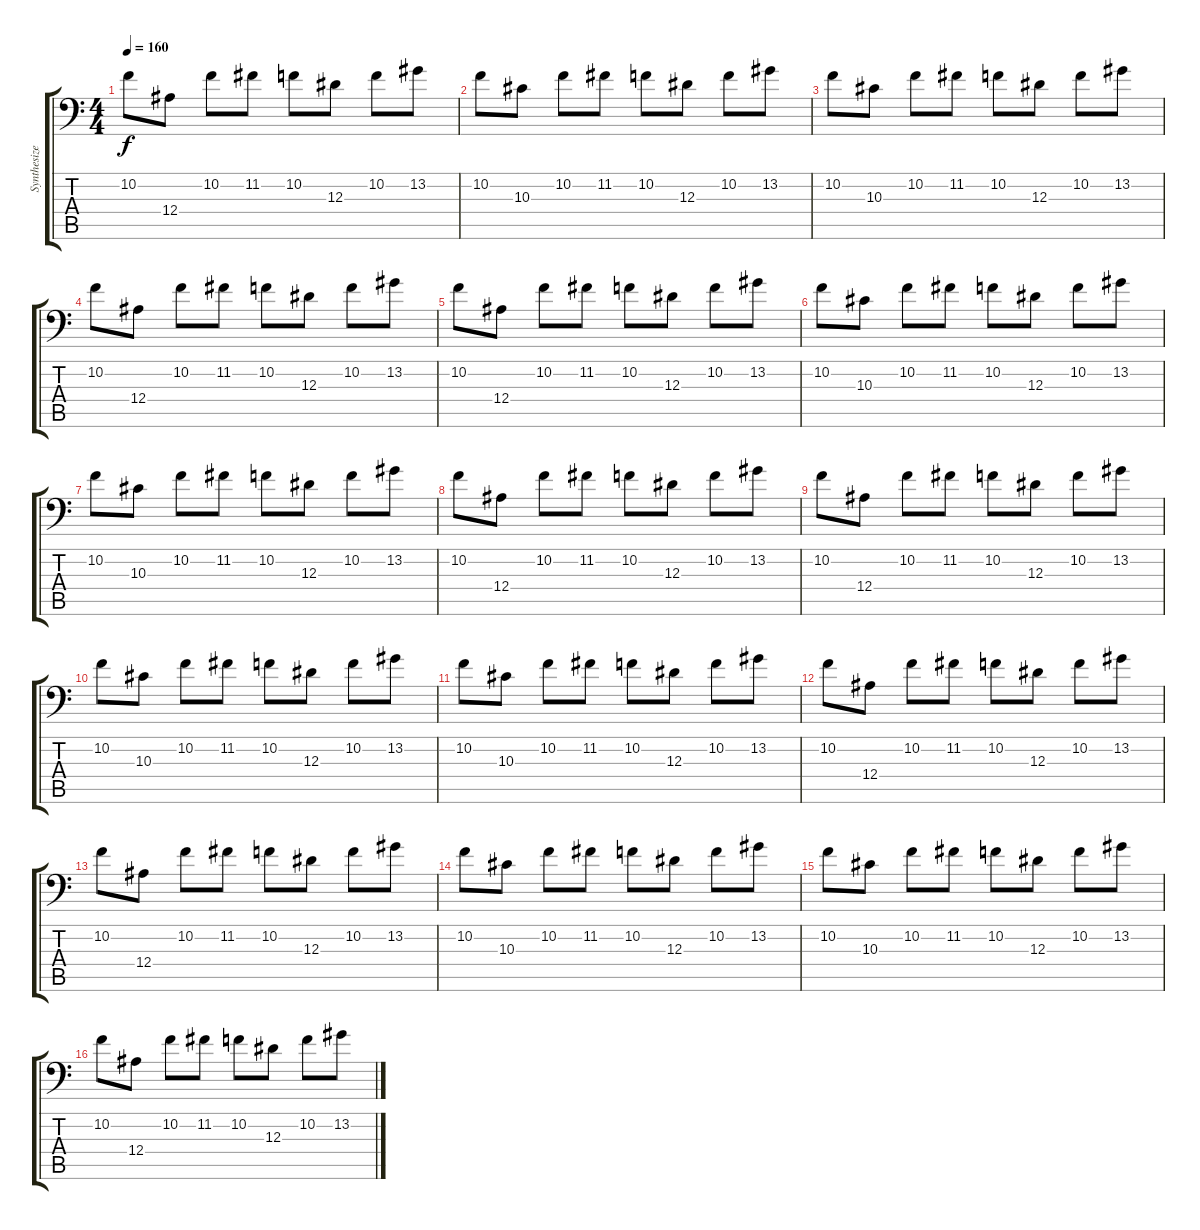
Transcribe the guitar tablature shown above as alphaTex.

\track ("Synthesizer" "Synthesize") {instrument pad8sweep}
\staff {score tabs}
\tuning (C4 G3 Eb3 Bb2 F2 Bb1) {hide}
\ts (4 4)
\tempo 160
\clef f4
\ks c
10.2.8{dy f} 12.4.8 10.2.8 11.2.8 10.2.8 12.3.8 10.2.8 13.2.8 |
10.2.8 10.3.8 10.2.8 11.2.8 10.2.8 12.3.8 10.2.8 13.2.8 |
10.2.8 10.3.8 10.2.8 11.2.8 10.2.8 12.3.8 10.2.8 13.2.8 |
10.2.8 12.4.8 10.2.8 11.2.8 10.2.8 12.3.8 10.2.8 13.2.8 |
10.2.8 12.4.8 10.2.8 11.2.8 10.2.8 12.3.8 10.2.8 13.2.8 |
10.2.8 10.3.8 10.2.8 11.2.8 10.2.8 12.3.8 10.2.8 13.2.8 |
10.2.8 10.3.8 10.2.8 11.2.8 10.2.8 12.3.8 10.2.8 13.2.8 |
10.2.8 12.4.8 10.2.8 11.2.8 10.2.8 12.3.8 10.2.8 13.2.8 |
10.2.8 12.4.8 10.2.8 11.2.8 10.2.8 12.3.8 10.2.8 13.2.8 |
10.2.8 10.3.8 10.2.8 11.2.8 10.2.8 12.3.8 10.2.8 13.2.8 |
10.2.8 10.3.8 10.2.8 11.2.8 10.2.8 12.3.8 10.2.8 13.2.8 |
10.2.8 12.4.8 10.2.8 11.2.8 10.2.8 12.3.8 10.2.8 13.2.8 |
10.2.8 12.4.8 10.2.8 11.2.8 10.2.8 12.3.8 10.2.8 13.2.8 |
10.2.8 10.3.8 10.2.8 11.2.8 10.2.8 12.3.8 10.2.8 13.2.8 |
10.2.8 10.3.8 10.2.8 11.2.8 10.2.8 12.3.8 10.2.8 13.2.8 |
10.2.8 12.4.8 10.2.8 11.2.8 10.2.8 12.3.8 10.2.8 13.2.8
